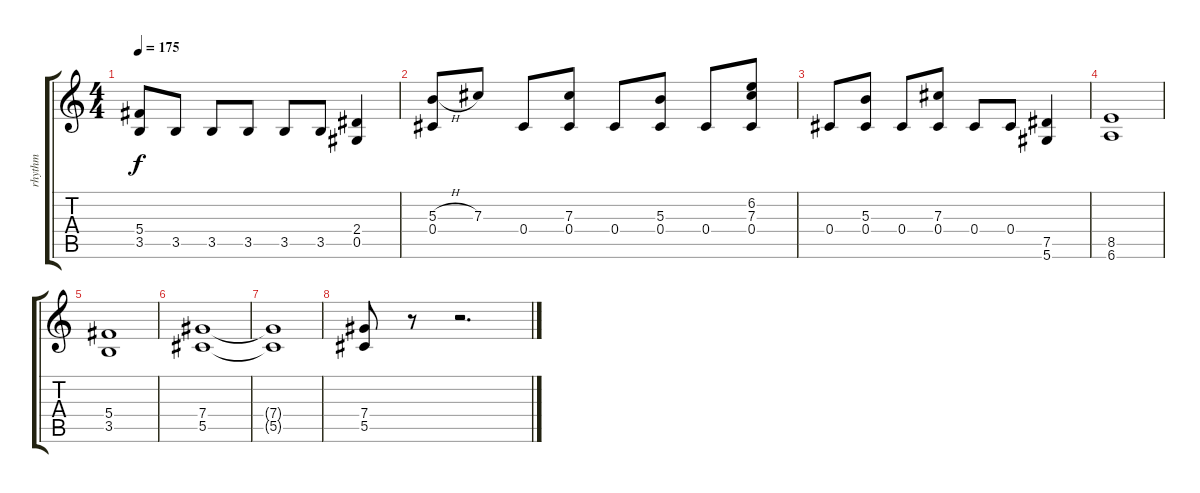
\track ("rhythm" "rhythm") {instrument distortionguitar}
\staff {score tabs}
\tuning (Eb4 Bb3 Gb3 Db3 Ab2 Eb2) {hide}
\ts (4 4)
\tempo 175
\clef g2
\ks c
(5.4{t} 3.5{t}).8{dy f} 3.5.8 3.5.8 3.5.8 3.5.8 3.5.8 (2.4 0.5).4 |
(5.3{h} 0.4).8 7.3.8 0.4.8 (7.3 0.4).8 0.4.8 (5.3 0.4).8 0.4.8 (6.2 7.3 0.4).8 |
0.4.8 (5.3 0.4).8 0.4.8 (7.3 0.4).8 0.4.8 0.4.8 (7.5 5.6).4 |
(8.5 6.6).1 |
(5.4 3.5).1 |
(7.4 5.5).1 |
(7.4{t} 5.5{t}).1 |
(7.4 5.5).8 r.8 r.2{d}
